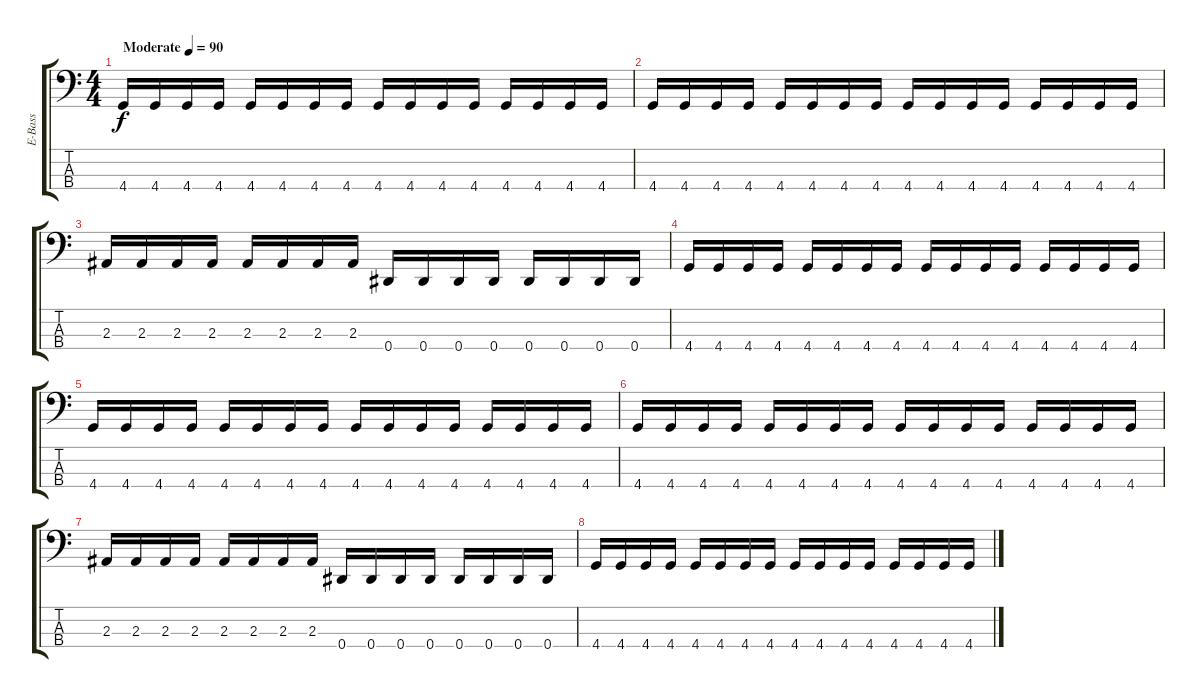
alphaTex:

\track ("E-Bass" "E-Bass") {instrument electricbassfinger}
\staff {score tabs}
\tuning (Gb2 Db2 Ab1 Eb1) {hide}
\ts (4 4)
\tempo (90 "Moderate")
\clef f4
\ks c
4.4.16{dy f instrument electricbassfinger} 4.4.16 4.4.16 4.4.16 4.4.16 4.4.16 4.4.16 4.4.16 4.4.16 4.4.16 4.4.16 4.4.16 4.4.16 4.4.16 4.4.16 4.4.16 |
4.4.16 4.4.16 4.4.16 4.4.16 4.4.16 4.4.16 4.4.16 4.4.16 4.4.16 4.4.16 4.4.16 4.4.16 4.4.16 4.4.16 4.4.16 4.4.16 |
2.3.16 2.3.16 2.3.16 2.3.16 2.3.16 2.3.16 2.3.16 2.3.16 0.4.16 0.4.16 0.4.16 0.4.16 0.4.16 0.4.16 0.4.16 0.4.16 |
4.4.16 4.4.16 4.4.16 4.4.16 4.4.16 4.4.16 4.4.16 4.4.16 4.4.16 4.4.16 4.4.16 4.4.16 4.4.16 4.4.16 4.4.16 4.4.16 |
4.4.16 4.4.16 4.4.16 4.4.16 4.4.16 4.4.16 4.4.16 4.4.16 4.4.16 4.4.16 4.4.16 4.4.16 4.4.16 4.4.16 4.4.16 4.4.16 |
4.4.16 4.4.16 4.4.16 4.4.16 4.4.16 4.4.16 4.4.16 4.4.16 4.4.16 4.4.16 4.4.16 4.4.16 4.4.16 4.4.16 4.4.16 4.4.16 |
2.3.16 2.3.16 2.3.16 2.3.16 2.3.16 2.3.16 2.3.16 2.3.16 0.4.16 0.4.16 0.4.16 0.4.16 0.4.16 0.4.16 0.4.16 0.4.16 |
4.4.16 4.4.16 4.4.16 4.4.16 4.4.16 4.4.16 4.4.16 4.4.16 4.4.16 4.4.16 4.4.16 4.4.16 4.4.16 4.4.16 4.4.16 4.4.16
